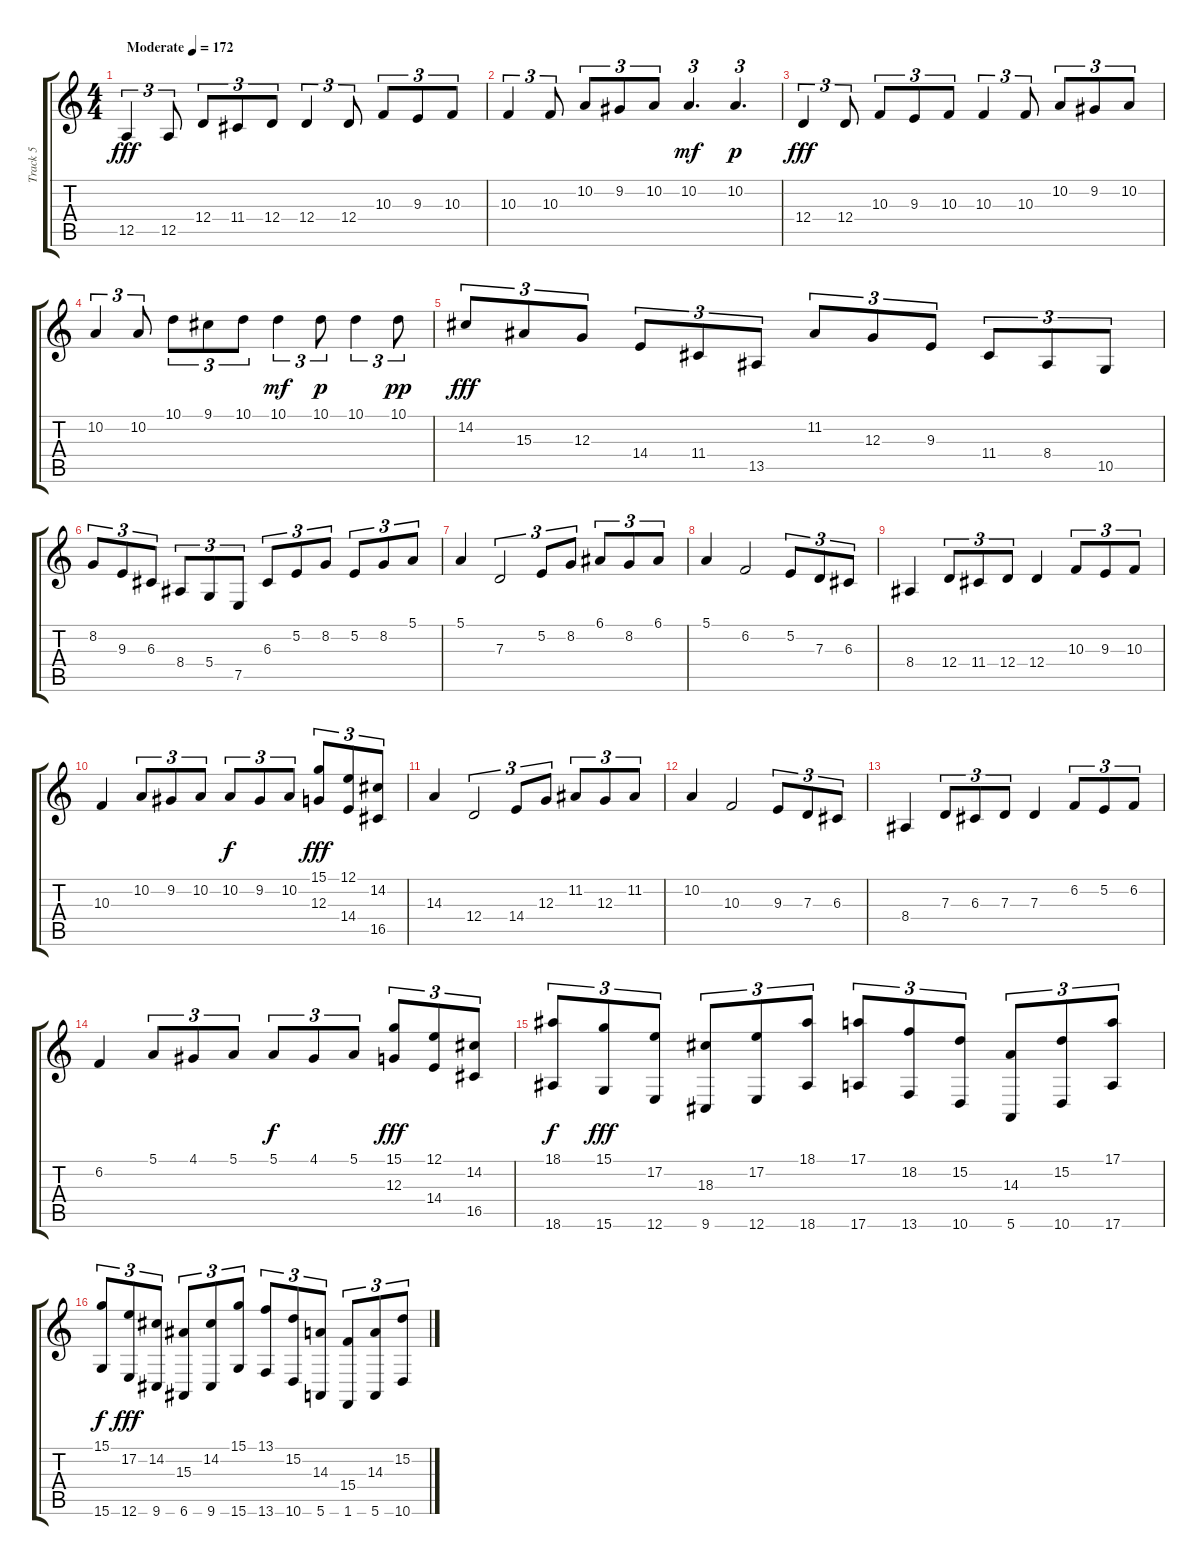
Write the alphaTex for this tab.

\track ("Track 5" "Track 5") {instrument harpsichord}
\staff {score tabs}
\tuning (E4 B3 G3 D3 A2 E2) {hide}
\ts (4 4)
\tempo (172 "Moderate")
\clef g2
\ks c
12.5.4{tu (3 2) dy fff instrument harpsichord} 12.5.8{tu (3 2)} 12.4.8{tu (3 2)} 11.4.8{tu (3 2)} 12.4.8{tu (3 2)} 12.4.4{tu (3 2)} 12.4.8{tu (3 2)} 10.3.8{tu (3 2)} 9.3.8{tu (3 2)} 10.3.8{tu (3 2)} |
10.3.4{tu (3 2)} 10.3.8{tu (3 2)} 10.2.8{tu (3 2)} 9.2.8{tu (3 2)} 10.2.8{tu (3 2)} 10.2.4{d tu (3 2) dy mf} 10.2.4{d tu (3 2) dy p} |
12.4.4{tu (3 2) dy fff} 12.4.8{tu (3 2)} 10.3.8{tu (3 2)} 9.3.8{tu (3 2)} 10.3.8{tu (3 2)} 10.3.4{tu (3 2)} 10.3.8{tu (3 2)} 10.2.8{tu (3 2)} 9.2.8{tu (3 2)} 10.2.8{tu (3 2)} |
10.2.4{tu (3 2)} 10.2.8{tu (3 2)} 10.1.8{tu (3 2)} 9.1.8{tu (3 2)} 10.1.8{tu (3 2)} 10.1.4{tu (3 2) dy mf} 10.1.8{tu (3 2) dy p} 10.1.4{tu (3 2)} 10.1.8{tu (3 2) dy pp} |
14.2.8{tu (3 2) dy fff} 15.3.8{tu (3 2)} 12.3.8{tu (3 2)} 14.4.8{tu (3 2)} 11.4.8{tu (3 2)} 13.5.8{tu (3 2)} 11.2.8{tu (3 2)} 12.3.8{tu (3 2)} 9.3.8{tu (3 2)} 11.4.8{tu (3 2)} 8.4.8{tu (3 2)} 10.5.8{tu (3 2)} |
8.2.8{tu (3 2)} 9.3.8{tu (3 2)} 6.3.8{tu (3 2)} 8.4.8{tu (3 2)} 5.4.8{tu (3 2)} 7.5.8{tu (3 2)} 6.3.8{tu (3 2)} 5.2.8{tu (3 2)} 8.2.8{tu (3 2)} 5.2.8{tu (3 2)} 8.2.8{tu (3 2)} 5.1.8{tu (3 2)} |
5.1.4{instrument brasssection} 7.3.2{tu (3 2)} 5.2.8{tu (3 2)} 8.2.8{tu (3 2)} 6.1.8{tu (3 2)} 8.2.8{tu (3 2)} 6.1.8{tu (3 2)} |
5.1.4 6.2.2 5.2.8{tu (3 2)} 7.3.8{tu (3 2)} 6.3.8{tu (3 2)} |
8.4.4 12.4.8{tu (3 2)} 11.4.8{tu (3 2)} 12.4.8{tu (3 2)} 12.4.4 10.3.8{tu (3 2)} 9.3.8{tu (3 2)} 10.3.8{tu (3 2)} |
10.3.4 10.2.8{tu (3 2)} 9.2.8{tu (3 2)} 10.2.8{tu (3 2)} 10.2.8{tu (3 2) dy f} 9.2.8{tu (3 2)} 10.2.8{tu (3 2)} (15.1 12.3).8{tu (3 2) dy fff} (12.1 14.4).8{tu (3 2)} (14.2 16.5).8{tu (3 2)} |
14.3.4 12.4.2{tu (3 2)} 14.4.8{tu (3 2)} 12.3.8{tu (3 2)} 11.2.8{tu (3 2)} 12.3.8{tu (3 2)} 11.2.8{tu (3 2)} |
10.2.4 10.3.2 9.3.8{tu (3 2)} 7.3.8{tu (3 2)} 6.3.8{tu (3 2)} |
8.4.4 7.3.8{tu (3 2)} 6.3.8{tu (3 2)} 7.3.8{tu (3 2)} 7.3.4 6.2.8{tu (3 2)} 5.2.8{tu (3 2)} 6.2.8{tu (3 2)} |
6.2.4 5.1.8{tu (3 2)} 4.1.8{tu (3 2)} 5.1.8{tu (3 2)} 5.1.8{tu (3 2) dy f} 4.1.8{tu (3 2)} 5.1.8{tu (3 2)} (15.1 12.3).8{tu (3 2) dy fff} (12.1 14.4).8{tu (3 2)} (14.2 16.5).8{tu (3 2)} |
(18.1 18.6).8{tu (3 2) dy f instrument harpsichord} (15.1 15.6).8{tu (3 2) dy fff} (17.2 12.6).8{tu (3 2)} (18.3 9.6).8{tu (3 2)} (17.2 12.6).8{tu (3 2)} (18.1 18.6).8{tu (3 2)} (17.1 17.6).8{tu (3 2)} (18.2 13.6).8{tu (3 2)} (15.2 10.6).8{tu (3 2)} (14.3 5.6).8{tu (3 2)} (15.2 10.6).8{tu (3 2)} (17.1 17.6).8{tu (3 2)} |
(15.1 15.6).8{tu (3 2) dy f} (17.2 12.6).8{tu (3 2) dy fff} (14.2 9.6).8{tu (3 2)} (15.3 6.6).8{tu (3 2)} (14.2 9.6).8{tu (3 2)} (15.1 15.6).8{tu (3 2)} (13.1 13.6).8{tu (3 2)} (15.2 10.6).8{tu (3 2)} (14.3 5.6).8{tu (3 2)} (15.4 1.6).8{tu (3 2)} (14.3 5.6).8{tu (3 2)} (15.2 10.6).8{tu (3 2)}
